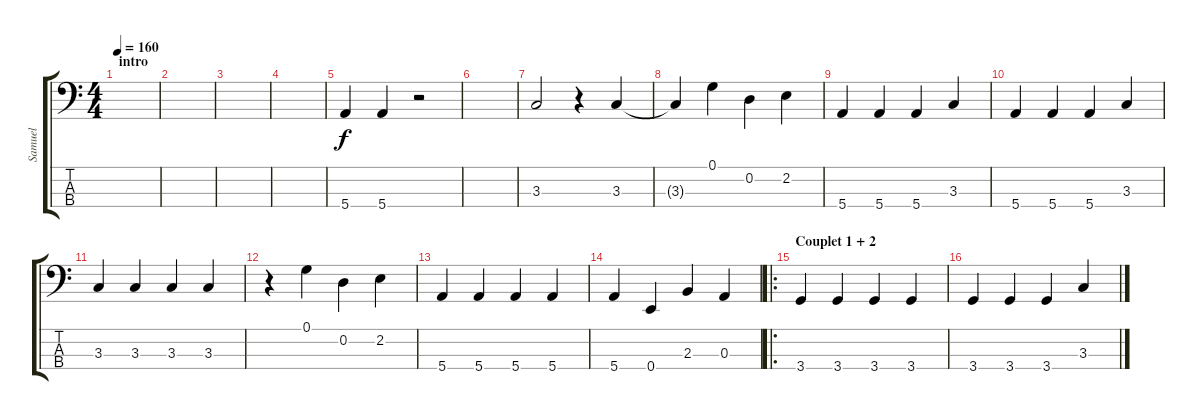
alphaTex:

\track ("Samuel" "Samuel") {instrument electricbassfinger}
\staff {score tabs}
\tuning (G2 D2 A1 E1) {hide}
\ts (4 4)
\section ("" "intro")
\tempo 160
\clef f4
\ks c
|
|
|
|
5.4.4 5.4.4 r.2 |
|
3.3.2 r.4 3.3.4 |
3.3{t}.4 0.1.4 0.2.4 2.2.4 |
5.4.4 5.4.4 5.4.4 3.3.4 |
5.4.4 5.4.4 5.4.4 3.3.4 |
3.3.4 3.3.4 3.3.4 3.3.4 |
r.4 0.1.4 0.2.4 2.2.4 |
5.4.4 5.4.4 5.4.4 5.4.4 |
5.4.4 0.4.4 2.3.4 0.3.4 |
\ro
\section ("" "Couplet 1 + 2")
3.4.4 3.4.4 3.4.4 3.4.4 |
3.4.4 3.4.4 3.4.4 3.3.4
